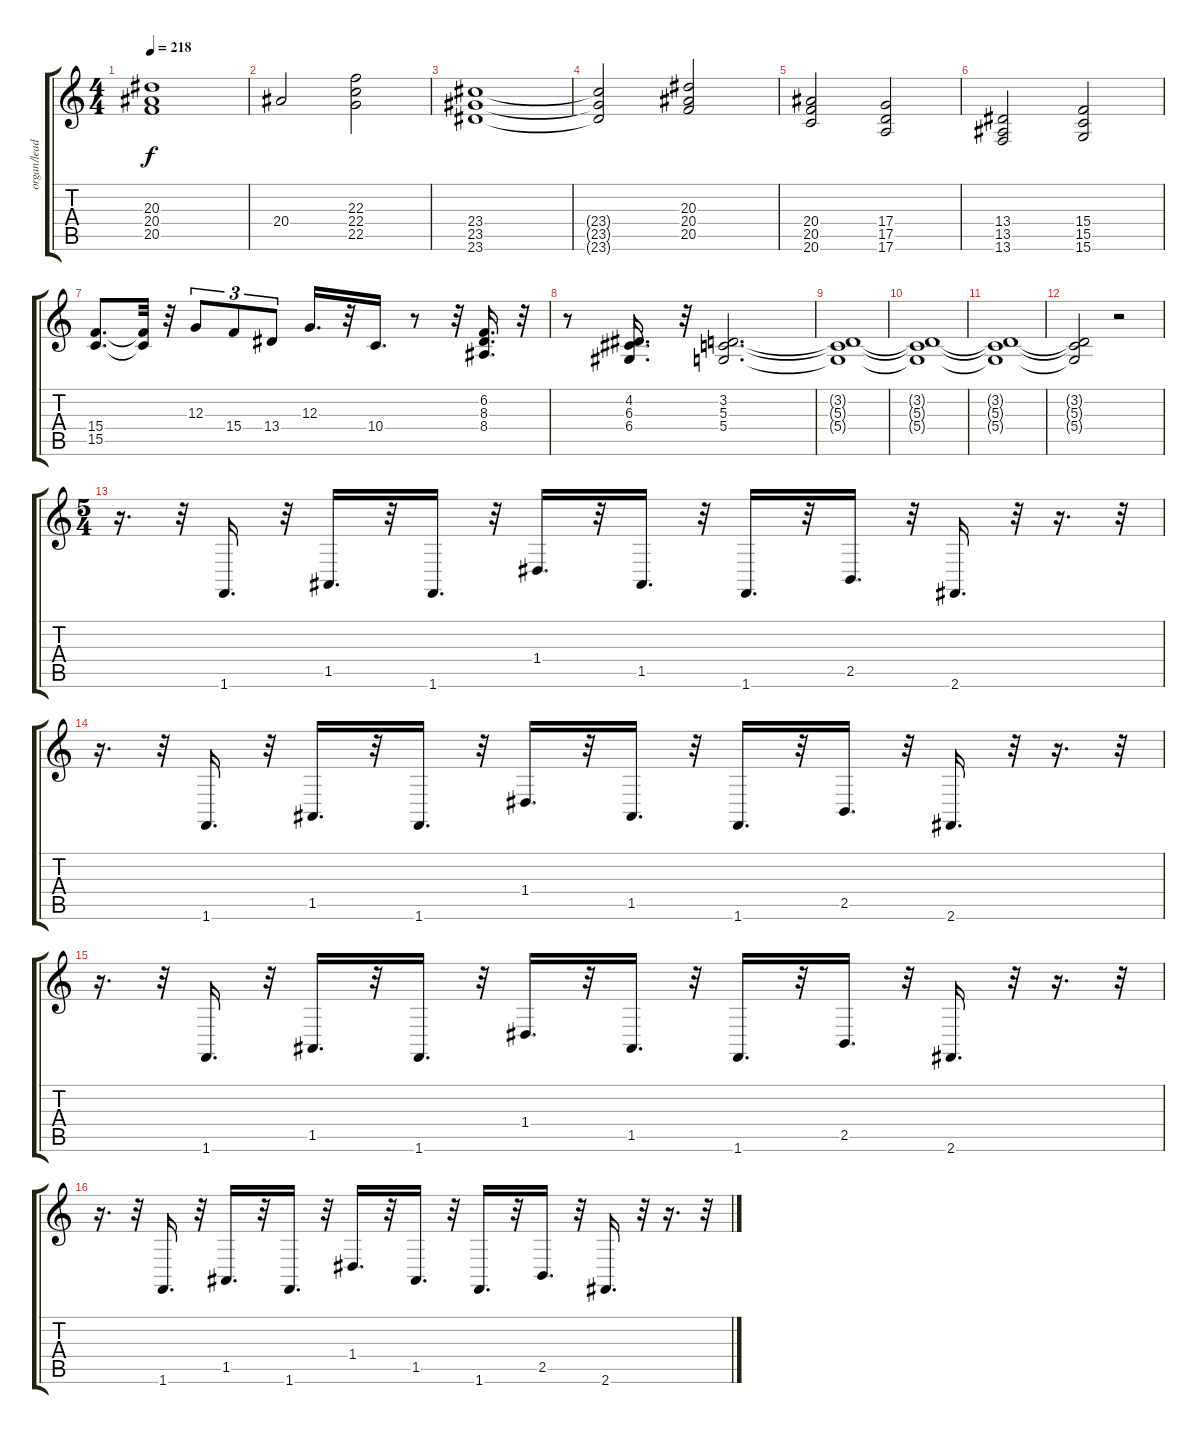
\track ("organ/lead guitar   " "organ/lead") {instrument percussiveorgan}
\staff {score tabs}
\tuning (E4 B3 G3 D3 A2 E2) {hide}
\ts (4 4)
\tempo 218
\clef g2
\ks c
(20.3 20.4 20.5).1{dy f} |
20.4.2 (22.3 22.4 22.5).2 |
(23.4 23.5 23.6).1 |
(23.4{t} 23.5{t} 23.6{t}).2 (20.3 20.4 20.5).2 |
(20.4 20.5 20.6).2 (17.4 17.5 17.6).2 |
(13.4 13.5 13.6).2 (15.4 15.5 15.6).2 |
(15.4 15.5).8{d} (15.4{t} 15.5{t}).32 r.32 12.3.8{tu (3 2)} 15.4.8{tu (3 2)} 13.4.8{tu (3 2)} 12.3.16{d} r.32 10.4.16{d} r.8 r.32 (6.2 8.3 8.4).16{d} r.32 |
r.8 (4.2 6.3 6.4).16{d} r.32 (3.2 5.3 5.4).2{d} |
(3.2{t} 5.3{t} 5.4{t}).1 |
(3.2{t} 5.3{t} 5.4{t}).1 |
(3.2{t} 5.3{t} 5.4{t}).1 |
(3.2{t} 5.3{t} 5.4{t}).2 r.2 |
\ts (5 4)
r.16{d} r.32 1.6.16{d} r.32 1.5.16{d} r.32 1.6.16{d} r.32 1.4.16{d} r.32 1.5.16{d} r.32 1.6.16{d} r.32 2.5.16{d} r.32 2.6.16{d} r.32 r.16{d} r.32 |
r.16{d} r.32 1.6.16{d} r.32 1.5.16{d} r.32 1.6.16{d} r.32 1.4.16{d} r.32 1.5.16{d} r.32 1.6.16{d} r.32 2.5.16{d} r.32 2.6.16{d} r.32 r.16{d} r.32 |
r.16{d} r.32 1.6.16{d} r.32 1.5.16{d} r.32 1.6.16{d} r.32 1.4.16{d} r.32 1.5.16{d} r.32 1.6.16{d} r.32 2.5.16{d} r.32 2.6.16{d} r.32 r.16{d} r.32 |
r.16{d} r.32 1.6.16{d} r.32 1.5.16{d} r.32 1.6.16{d} r.32 1.4.16{d} r.32 1.5.16{d} r.32 1.6.16{d} r.32 2.5.16{d} r.32 2.6.16{d} r.32 r.16{d} r.32
